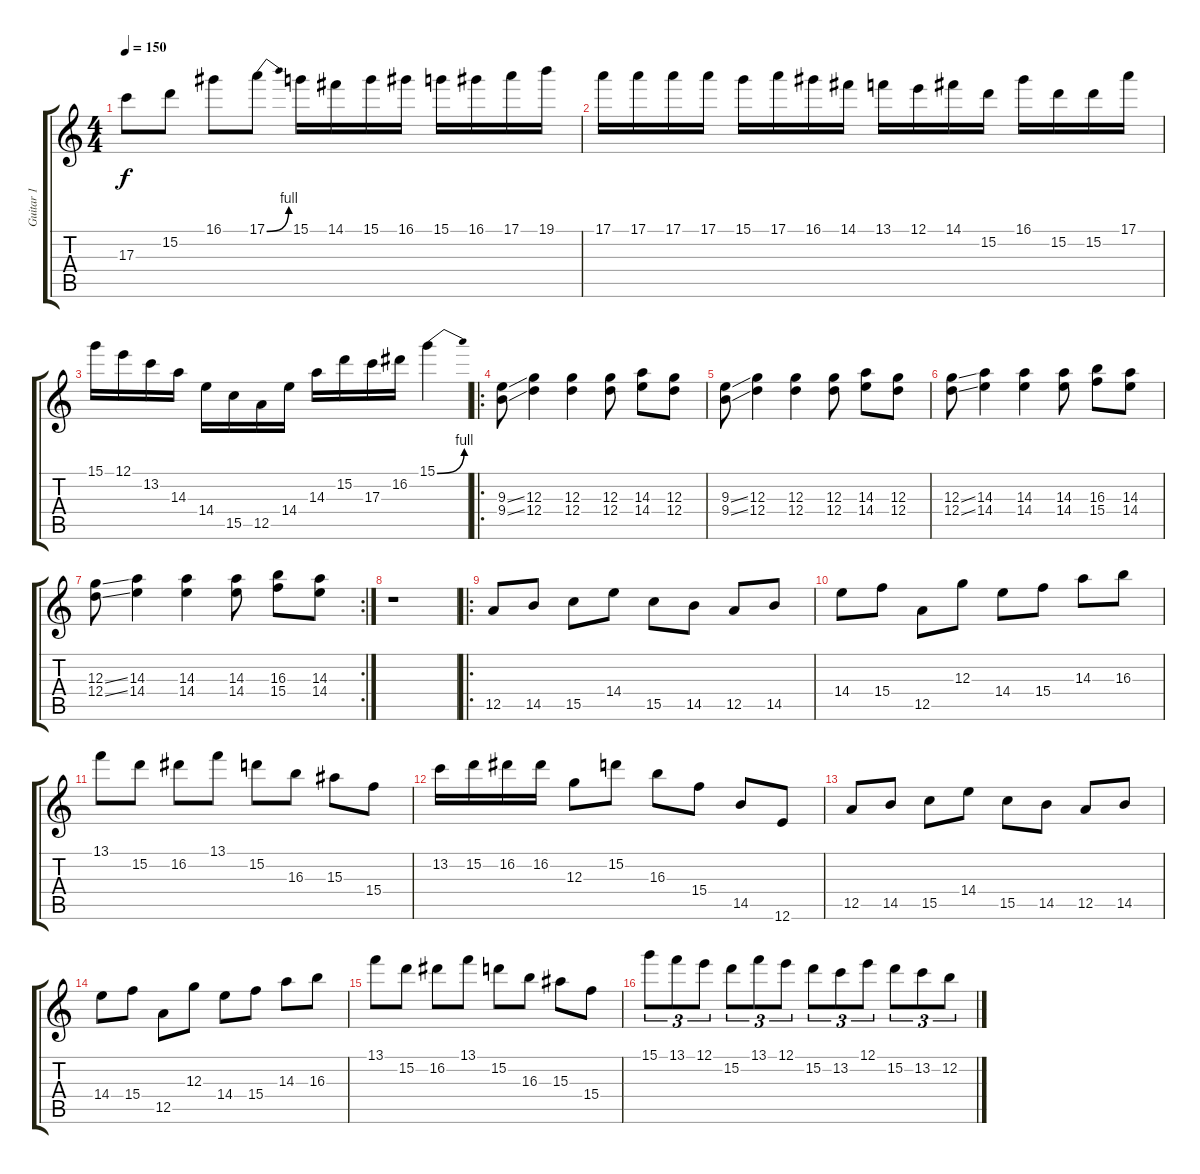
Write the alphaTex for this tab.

\track ("Guitar 1" "Guitar 1") {instrument distortionguitar}
\staff {score tabs}
\tuning (E4 B3 G3 D3 A2 E2) {hide}
\ts (4 4)
\tempo 150
\clef g2
\ks c
17.3.8{dy f} 15.2.8 16.1.8 17.1{be (bend 0 0 60 4)}.8 15.1.16 14.1.16 15.1.16 16.1.16 15.1.16 16.1.16 17.1.16 19.1.16 |
17.1.16 17.1.16 17.1.16 17.1.16 15.1.16 17.1.16 16.1.16 14.1.16 13.1.16 12.1.16 14.1.16 15.2.16 16.1.16 15.2.16 15.2.16 17.1.16 |
15.1.16 12.1.16 13.2.16 14.3.16 14.4.16 15.5.16 12.5.16 14.4.16 14.3.16 15.2.16 17.3.16 16.2.16 15.1{be (bend 0 0 60 4)}.4 |
\ro
(9.3{ss} 9.4{ss}).8 (12.3 12.4).4 (12.3 12.4).4 (12.3 12.4).8 (14.3 14.4).8 (12.3 12.4).8 |
(9.3{ss} 9.4{ss}).8 (12.3 12.4).4 (12.3 12.4).4 (12.3 12.4).8 (14.3 14.4).8 (12.3 12.4).8 |
(12.3{ss} 12.4{ss}).8 (14.3 14.4).4 (14.3 14.4).4 (14.3 14.4).8 (16.3 15.4).8 (14.3 14.4).8 |
\rc 2
(12.3{ss} 12.4{ss}).8 (14.3 14.4).4 (14.3 14.4).4 (14.3 14.4).8 (16.3 15.4).8 (14.3 14.4).8 |
r.1 |
\ro
12.5.8 14.5.8 15.5.8 14.4.8 15.5.8 14.5.8 12.5.8 14.5.8 |
14.4.8 15.4.8 12.5.8 12.3.8 14.4.8 15.4.8 14.3.8 16.3.8 |
13.1.8 15.2.8 16.2.8 13.1.8 15.2.8 16.3.8 15.3.8 15.4.8 |
13.2.16 15.2.16 16.2.16 16.2.16 12.3.8 15.2.8 16.3.8 15.4.8 14.5.8 12.6.8 |
12.5.8 14.5.8 15.5.8 14.4.8 15.5.8 14.5.8 12.5.8 14.5.8 |
14.4.8 15.4.8 12.5.8 12.3.8 14.4.8 15.4.8 14.3.8 16.3.8 |
13.1.8 15.2.8 16.2.8 13.1.8 15.2.8 16.3.8 15.3.8 15.4.8 |
15.1.8{tu (3 2)} 13.1.8{tu (3 2)} 12.1.8{tu (3 2)} 15.2.8{tu (3 2)} 13.1.8{tu (3 2)} 12.1.8{tu (3 2)} 15.2.8{tu (3 2)} 13.2.8{tu (3 2)} 12.1.8{tu (3 2)} 15.2.8{tu (3 2)} 13.2.8{tu (3 2)} 12.2.8{tu (3 2)}
